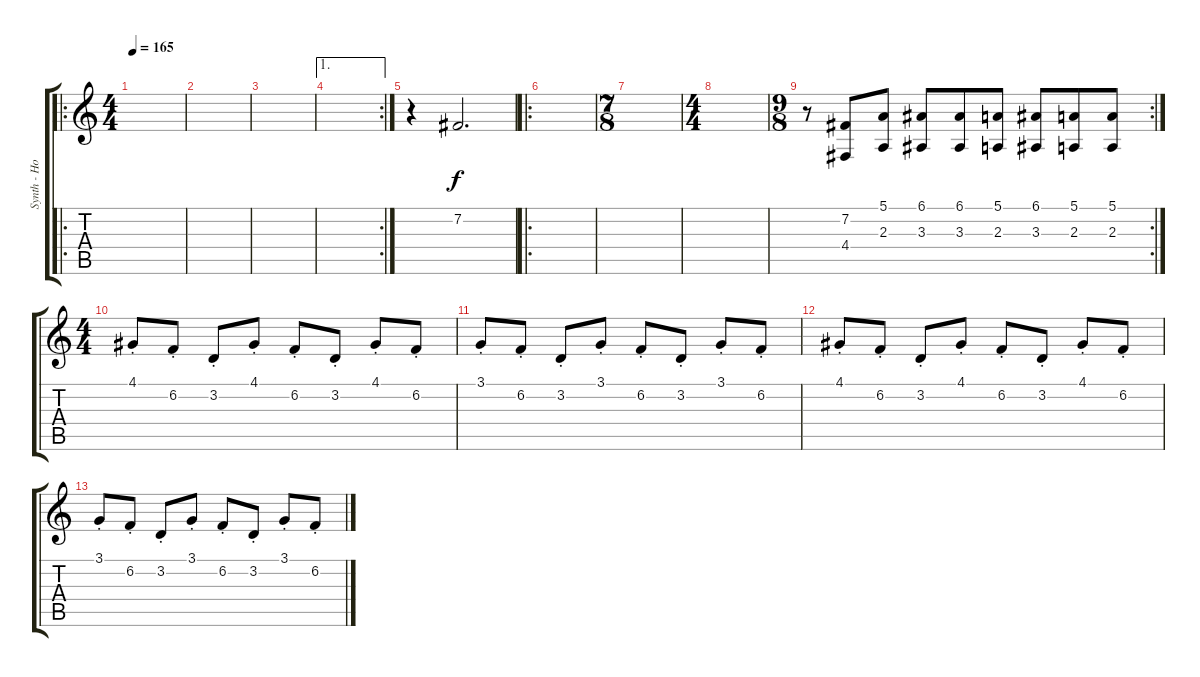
\track ("Synth - Horn/Pizzicato" "Synth - Ho") {instrument frenchhorn}
\staff {score tabs}
\tuning (E4 B3 G3 D3 A2 E2) {hide}
\ro
\ts (4 4)
\tempo 165
\clef g2
\ks c
|
|
|
\ae 1
\rc 2
|
r.4{volume 13 instrument reversecymbal} 7.2.2{d} |
\ro
|
\ts (7 8)
|
\ts (4 4)
|
\rc 2
\ts (9 8)
r.8{volume 7 balance 8 instrument pizzicatostrings} (7.2 4.4).8 (5.1 2.3).8 (6.1 3.3).8 (6.1 3.3).8 (5.1 2.3).8 (6.1 3.3).8 (5.1 2.3).8 (5.1 2.3).8 |
\ts (4 4)
4.1{st}.8{volume 9 balance 13 instrument frenchhorn} 6.2{st}.8 3.2{st}.8 4.1{st}.8 6.2{st}.8 3.2{st}.8 4.1{st}.8 6.2{st}.8 |
3.1{st}.8 6.2{st}.8 3.2{st}.8 3.1{st}.8 6.2{st}.8 3.2{st}.8 3.1{st}.8 6.2{st}.8 |
4.1{st}.8 6.2{st}.8 3.2{st}.8 4.1{st}.8 6.2{st}.8 3.2{st}.8 4.1{st}.8 6.2{st}.8 |
3.1{st}.8 6.2{st}.8 3.2{st}.8 3.1{st}.8 6.2{st}.8 3.2{st}.8 3.1{st}.8 6.2{st}.8
